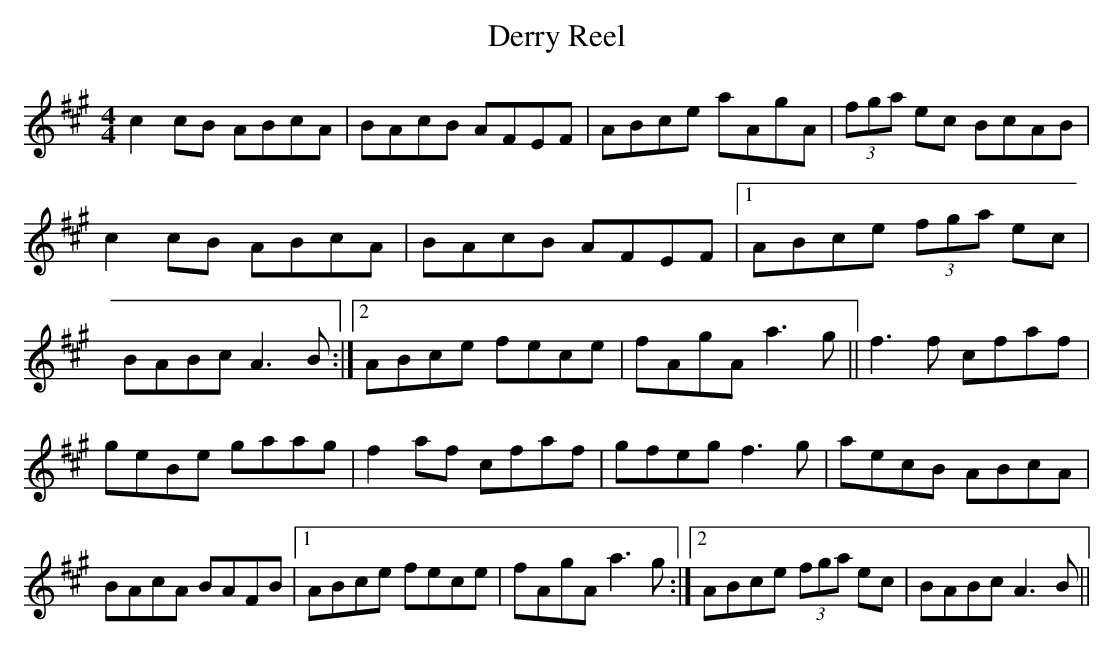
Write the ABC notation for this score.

X:1
T:Derry Reel
M:4/4
L:1/8
K:A
c2cB ABcA|BAcB AFEF|ABce aAgA|(3fga ec BcAB|\
c2cB ABcA|BAcB AFEF|1 ABce (3fga ec|BABc A3B:|2 ABce fece|fAgA a3g||\
f3 f cfaf|geBe gaag|f2af cfaf|gfeg f3g|\
aecB ABcA|BAcA BAFB|1 ABce fece|fAgA a3g:|2 ABce (3fga ec|BABc A3B||
